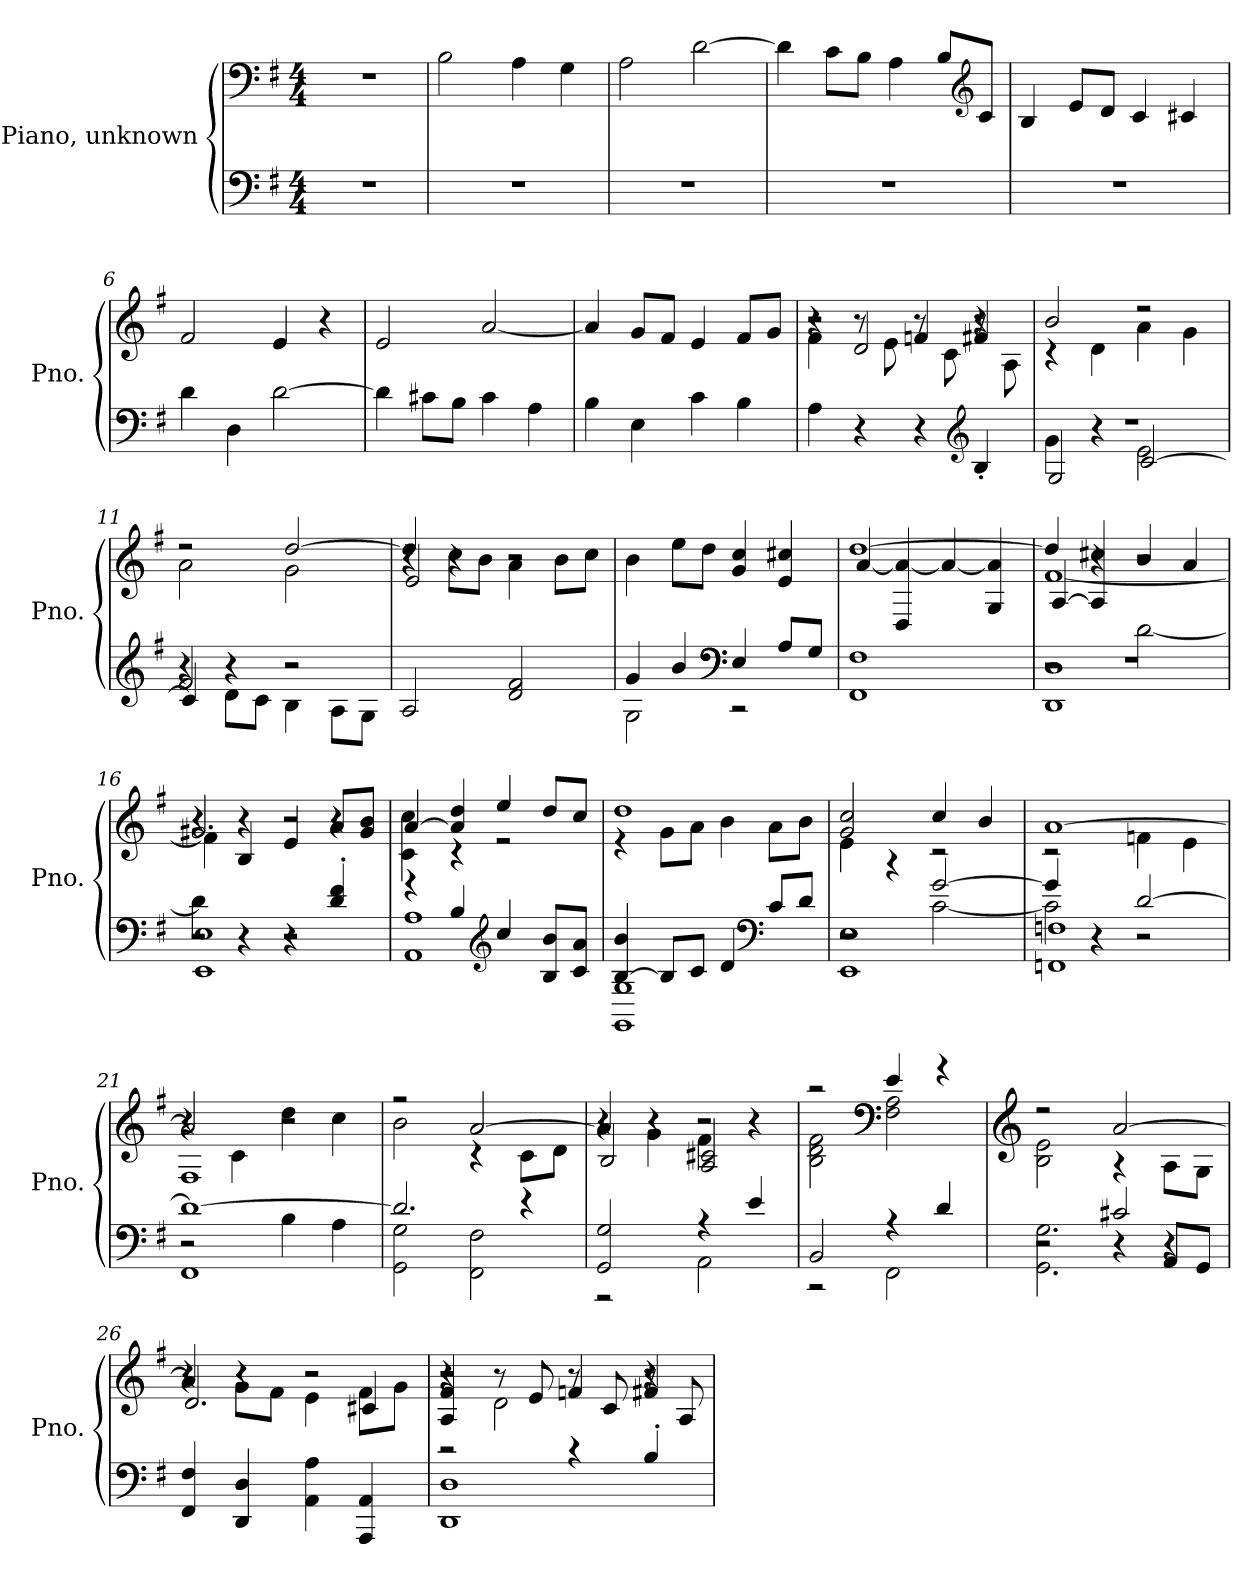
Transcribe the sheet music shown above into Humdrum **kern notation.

**kern	**kern
*part1	*part1
*staff2	*staff1
*I"Piano, unknown	*
*I'Pno.	*
*clefF4	*clefF4
*k[f#]	*k[f#]
*M4/4	*M4/4
*MM120	*MM120
=1	=1
1r	1r
=2	=2
1r	2B\
.	4A\
.	4G\
=3	=3
1r	2A\
.	[2d\
=4	=4
1r	4d\]
.	8c\L
.	8B\J
.	4A\
.	8B/L
*	*clefG2
.	8c/J
=5	=5
1r	4B/
.	8e/L
.	8d/J
.	4c/
.	4c#X/
=6	=6
4d\	2f#/
4D\	.
[2d\	4e/
.	4r
=7	=7
4d\]	2e/
8c#X\L	.
8B\J	.
4c#\	[2a/
4A\	.
=8	=8
4B\	4a/]
4E\	8g/L
.	8f#/J
4c\	4e/
4B\	8f#/L
.	8g/J
!!LO:LB:g=z
=9	=9
*	*^
*	*	*^
4A\	2r	4f#\	4r
4r	.	8r	2d/
.	.	8e\	.
4r	4fn/	8r	.
.	.	8c\	.
*clefG2	*	*	*
4B'/	4f#X/	8r	4r
.	.	8A\	.
*	*	*v	*v
=10	=10	=10
*^	*	*
*	*^	*	*
1r	4g\	2G/	2b/	4r
.	4r	.	.	4d\
.	2e\	[2c/	2r	4a\
.	.	.	.	4g\
=11	=11	=11	=11	=11
2f#/	4r	4c/]	2r	2a\
.	8d\L	4r	.	.
.	8c\J	.	.	.
2r	4B\	2r	[2dd/	2g\
.	8A\L	.	.	.
.	8G\J	.	.	.
*v	*v	*v	*	*
=12	=12	=12
*	*	*^
2A/	4dd/]	4r	2e/
.	4r	8cc\L	.
.	.	8b\J	.
2d/ 2f#/	2r	4a\	2r
.	.	8b\L	.
.	.	8cc\J	.
*	*v	*v	*v
=13	=13
*^	*
4g/	2G\	4b\
4b/	.	8ee\L
.	.	8dd\J
*clefF4	*	*
4E/	2r	4g/ 4cc/
8A/L	.	4e/ 4cc#X/
8G/J	.	.
*v	*v	*
!!LO:LB:g=z
=14	=14
*	*^
1FF# 1F#	[1dd	[4a/
.	.	4D/ 4a/_
.	.	4a/_
.	.	4G/ 4a/]
=15	=15	=15
*^	*	*^
*	*^	*	*	*
1r	2r	1DD 1D	4dd/]	[1f#	[4A/
.	.	.	4r	.	4A/] 4cc#X/
.	[2d\	.	2r	.	4b/
.	.	.	.	.	4a/
=16	=16	=16	=16	=16	=16
2r	4d\]	1EE 1E	2.g#X/	4f#\]	4r
.	4r	.	.	4r	4B/
4r	2r	.	.	2r	4e/
4d/' 4f#/'	.	.	4r	.	8a/L
.	.	.	.	.	8g#/ 8b/J
*	*v	*v	*	*	*
*	*	*	*v	*v
=17	=17	=17	=17
4r	1AA 1A	[4a/	4c\ 4cc\
4B/	.	4a/] 4dd/	4r
*clefG2	*	*	*
4cc/	.	4ee/	2r
8B/ 8b/L	.	8dd/L	.
8c/ 8a/J	.	8cc/J	.
=18	=18	=18	=18
[4B/ 4b/	1GG 1G	1dd	4r
8B/L]	.	.	8g\L
8c/J	.	.	8a\J
4d/	.	.	4b\
*clefF4	*	*	*
8c/L	.	.	8a\L
8d/J	.	.	8b\J
!!LO:LB:g=z	!!
=19	=19	=19	=19
*	*^	*	*
2r	2r	1EE 1E	2g/ 2cc/	4e\
.	.	.	.	4r
[2g/	[2c\	.	4cc/	2r
.	.	.	4b/	.
=20	=20	=20	=20	=20
4g/]	2c\]	1FFn 1Fn	[1a	2r
4r	.	.	.	.
[2d/	2r	.	.	4fn\
.	.	.	.	4e\
=21	=21	=21	=21	=21
*	*	*	*	*^
1d_	2r	1FF#	2a/]	4r	1F#
.	.	.	.	4c\	.
.	4B\	.	2r	4dd\	.
.	4A\	.	.	4cc\	.
*	*v	*v	*	*	*
*	*	*	*v	*v
=22	=22	=22	=22
2.d/]	2GG\ 2G\	2r	2b\
.	2FF#\ 2F#\	[2a/	4r
4r	.	.	8c\L
.	.	.	8d\J
=23	=23	=23	=23
*	*	*	*^
2GG/ 2G/	2r	4a/]	4r	2B/
.	.	4r	4g\	.
4r	2AA\	2r	4f#\	2A/ 2c#X/
4e/	.	.	4r	.
*	*	*	*v	*v
=24	=24	=24	=24
2BB/	2r	2r	2B\ 2d\ 2f#\
*	*	*clefF4	*
4r	2FF#\	4e/	2F#\ 2A\
4d/	.	4r	.
*v	*v	*	*
=25	=25	=25
*	*clefG2	*
*^	*	*
*	*^	*	*
2r	2.GG\ 2.G\	2r	2r	2B\ 2e\
2c#X/	.	4r	[2a/	4r
.	4r	8AA/L	.	8A\L
.	.	8GG/J	.	8G\J
*v	*v	*v	*	*
!!LO:LB:g=z
=26	=26	=26
*	*	*^
4FF#/ 4F#/	4a/]	4r	2.d/
4DD/ 4D/	4r	8g\L	.
.	.	8f#\J	.
4AA\ 4A\	2r	4e\	.
4AAA/ 4AA/	.	8f#\L	4c#X/
.	.	8g\J	.
=27	=27	=27	=27
*^	*	*	*
2r	1DD 1D	2r	4r	4A/ 4f#/
.	.	.	2d\	8r
.	.	.	.	8e/
4r	.	4fn/	.	8r
.	.	.	.	8c/
4B'/	.	4f#X/	4r	8r
.	.	.	.	8A/
*v	*v	*	*	*
*	*v	*v	*v
=	=
*-	*-
